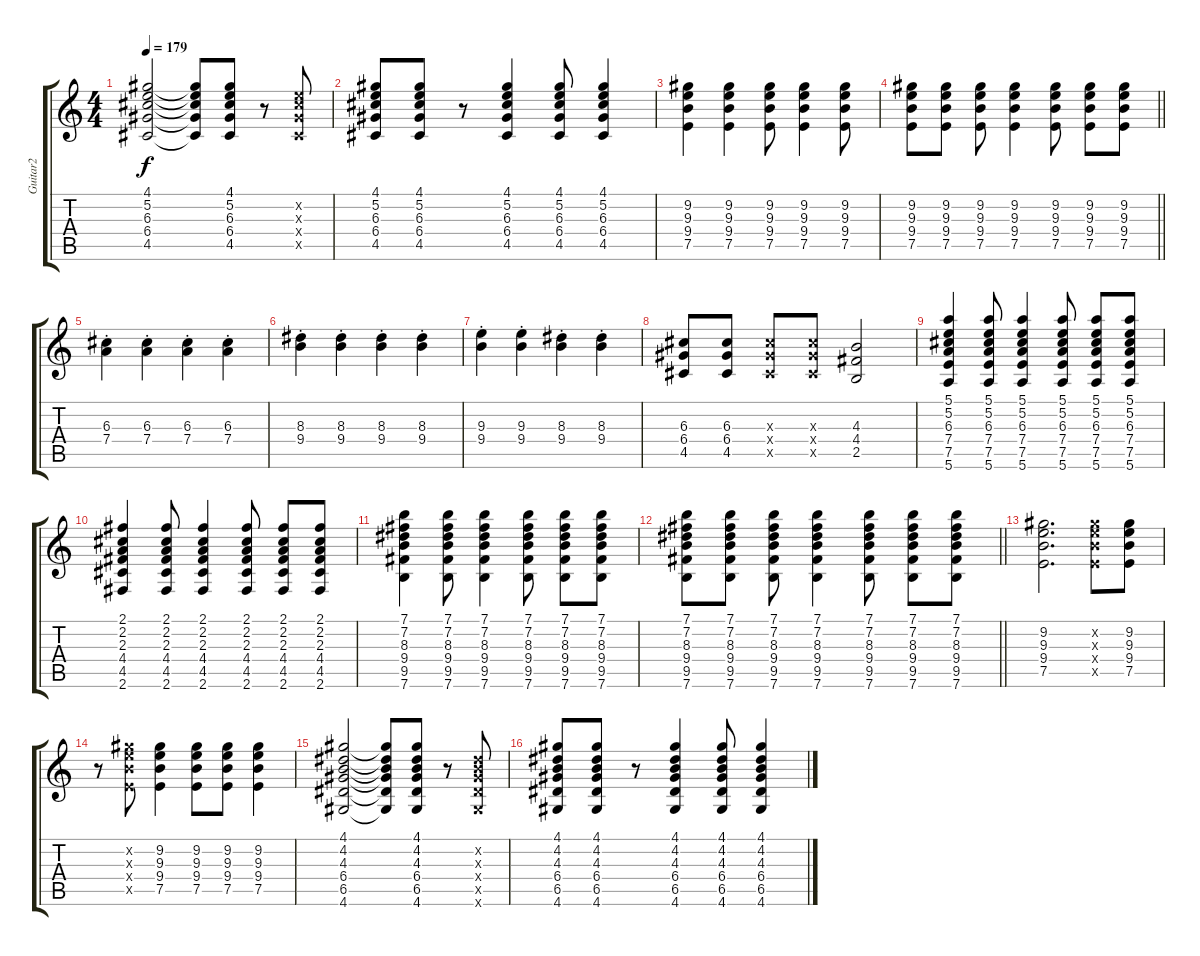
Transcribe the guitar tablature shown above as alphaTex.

\track ("Guitar2" "Guitar2") {instrument overdrivenguitar}
\staff {score tabs}
\tuning (E4 B3 G3 D3 A2 E2) {hide}
\ts (4 4)
\tempo 179
\clef g2
\ks c
(4.1 5.2 6.3 6.4 4.5).2{dy f} (4.1{t} 5.2{t} 6.3{t} 6.4{t} 4.5{t}).8 (4.1 5.2 6.3 6.4 4.5).8 r.8 (5.2{x} 6.3{x} 6.4{x} 4.5{x}).8 |
(4.1 5.2 6.3 6.4 4.5).8 (4.1 5.2 6.3 6.4 4.5).8 r.8 (4.1 5.2 6.3 6.4 4.5).4 (4.1 5.2 6.3 6.4 4.5).8 (4.1 5.2 6.3 6.4 4.5).4 |
(9.2 9.3 9.4 7.5).4 (9.2 9.3 9.4 7.5).4 (9.2 9.3 9.4 7.5).8 (9.2 9.3 9.4 7.5).4 (9.2 9.3 9.4 7.5).8 |
\barLineRight lightlight
(9.2 9.3 9.4 7.5).8 (9.2 9.3 9.4 7.5).8 (9.2 9.3 9.4 7.5).8 (9.2 9.3 9.4 7.5).4 (9.2 9.3 9.4 7.5).8 (9.2 9.3 9.4 7.5).8 (9.2 9.3 9.4 7.5).8 |
(6.3{st} 7.4{st}).4 (6.3{st} 7.4{st}).4 (6.3{st} 7.4{st}).4 (6.3{st} 7.4{st}).4 |
(8.3{st} 9.4{st}).4 (8.3{st} 9.4{st}).4 (8.3{st} 9.4{st}).4 (8.3{st} 9.4{st}).4 |
(9.3{st} 9.4{st}).4 (9.3{st} 9.4{st}).4 (8.3{st} 9.4{st}).4 (8.3{st} 9.4{st}).4 |
(6.3 6.4 4.5).8 (6.3 6.4 4.5).8 (6.3{x} 6.4{x} 4.5{x}).8 (6.3{x} 6.4{x} 4.5{x}).8 (4.3 4.4 2.5).2 |
(5.1 5.2 6.3 7.4 7.5 5.6).4 (5.1 5.2 6.3 7.4 7.5 5.6).8 (5.1 5.2 6.3 7.4 7.5 5.6).4 (5.1 5.2 6.3 7.4 7.5 5.6).8 (5.1 5.2 6.3 7.4 7.5 5.6).8 (5.1 5.2 6.3 7.4 7.5 5.6).8 |
(2.1 2.2 2.3 4.4 4.5 2.6).4 (2.1 2.2 2.3 4.4 4.5 2.6).8 (2.1 2.2 2.3 4.4 4.5 2.6).4 (2.1 2.2 2.3 4.4 4.5 2.6).8 (2.1 2.2 2.3 4.4 4.5 2.6).8 (2.1 2.2 2.3 4.4 4.5 2.6).8 |
(7.1 7.2 8.3 9.4 9.5 7.6).4 (7.1 7.2 8.3 9.4 9.5 7.6).8 (7.1 7.2 8.3 9.4 9.5 7.6).4 (7.1 7.2 8.3 9.4 9.5 7.6).8 (7.1 7.2 8.3 9.4 9.5 7.6).8 (7.1 7.2 8.3 9.4 9.5 7.6).8 |
\barLineRight lightlight
(7.1 7.2 8.3 9.4 9.5 7.6).8 (7.1 7.2 8.3 9.4 9.5 7.6).8 (7.1 7.2 8.3 9.4 9.5 7.6).8 (7.1 7.2 8.3 9.4 9.5 7.6).4 (7.1 7.2 8.3 9.4 9.5 7.6).8 (7.1 7.2 8.3 9.4 9.5 7.6).8 (7.1 7.2 8.3 9.4 9.5 7.6).8 |
(9.2 9.3 9.4 7.5).2{d} (9.2{x} 9.3{x} 9.4{x} 7.5{x}).8 (9.2 9.3 9.4 7.5).8 |
r.8 (9.2{x} 9.3{x} 9.4{x} 7.5{x}).8 (9.2 9.3 9.4 7.5).4 (9.2 9.3 9.4 7.5).8 (9.2 9.3 9.4 7.5).8 (9.2 9.3 9.4 7.5).4 |
(4.1 4.2 4.3 6.4 6.5 4.6).2 (4.1{t} 4.2{t} 4.3{t} 6.4{t} 6.5{t} 4.6{t}).8 (4.1 4.2 4.3 6.4 6.5 4.6).8 r.8 (4.2{x} 4.3{x} 6.4{x} 6.5{x} 4.6{x}).8 |
(4.1 4.2 4.3 6.4 6.5 4.6).8 (4.1 4.2 4.3 6.4 6.5 4.6).8 r.8 (4.1 4.2 4.3 6.4 6.5 4.6).4 (4.1 4.2 4.3 6.4 6.5 4.6).8 (4.1 4.2 4.3 6.4 6.5 4.6).4
